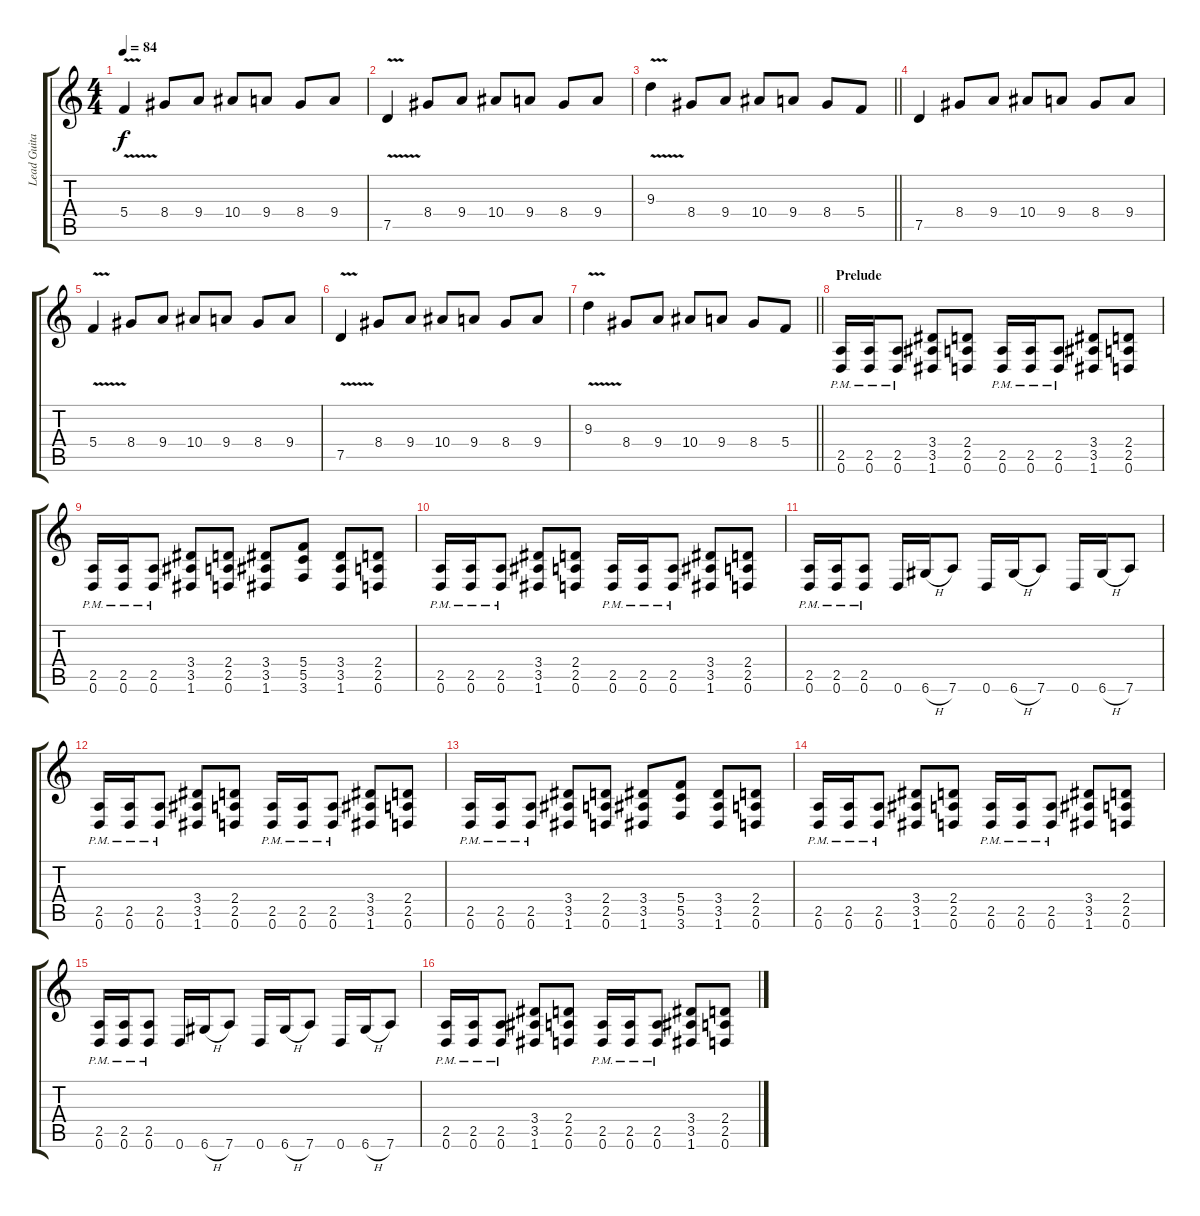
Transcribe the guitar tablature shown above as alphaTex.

\track ("Lead Guitar" "Lead Guita") {instrument distortionguitar}
\staff {score tabs}
\tuning (D4 A3 F3 C3 G2 D2) {hide}
\ts (4 4)
\tempo 84
\clef g2
\ks c
5.4{v}.4{dy f} 8.4.8 9.4.8 10.4.8 9.4.8 8.4.8 9.4.8 |
7.5{v}.4 8.4.8 9.4.8 10.4.8 9.4.8 8.4.8 9.4.8 |
\barLineRight lightlight
9.3{v}.4 8.4.8 9.4.8 10.4.8 9.4.8 8.4.8 5.4.8 |
7.5.4 8.4.8 9.4.8 10.4.8 9.4.8 8.4.8 9.4.8 |
5.4{v}.4 8.4.8 9.4.8 10.4.8 9.4.8 8.4.8 9.4.8 |
7.5{v}.4 8.4.8 9.4.8 10.4.8 9.4.8 8.4.8 9.4.8 |
\barLineRight lightlight
9.3{v}.4 8.4.8 9.4.8 10.4.8 9.4.8 8.4.8 5.4.8 |
\section ("" "Prelude")
(2.5{pm} 0.6{pm}).16 (2.5{pm} 0.6{pm}).16 (2.5{pm} 0.6{pm}).8 (3.4 3.5 1.6).8 (2.4 2.5 0.6).8 (2.5{pm} 0.6{pm}).16 (2.5{pm} 0.6{pm}).16 (2.5{pm} 0.6{pm}).8 (3.4 3.5 1.6).8 (2.4 2.5 0.6).8 |
(2.5{pm} 0.6{pm}).16 (2.5{pm} 0.6{pm}).16 (2.5{pm} 0.6{pm}).8 (3.4 3.5 1.6).8 (2.4 2.5 0.6).8 (3.4 3.5 1.6).8 (5.4 5.5 3.6).8 (3.4 3.5 1.6).8 (2.4 2.5 0.6).8 |
(2.5{pm} 0.6{pm}).16 (2.5{pm} 0.6{pm}).16 (2.5{pm} 0.6{pm}).8 (3.4 3.5 1.6).8 (2.4 2.5 0.6).8 (2.5{pm} 0.6{pm}).16 (2.5{pm} 0.6{pm}).16 (2.5{pm} 0.6{pm}).8 (3.4 3.5 1.6).8 (2.4 2.5 0.6).8 |
(2.5{pm} 0.6{pm}).16 (2.5{pm} 0.6{pm}).16 (2.5{pm} 0.6{pm}).8 0.6.16 6.6{h}.16 7.6.8 0.6.16 6.6{h}.16 7.6.8 0.6.16 6.6{h}.16 7.6.8 |
(2.5{pm} 0.6{pm}).16 (2.5{pm} 0.6{pm}).16 (2.5{pm} 0.6{pm}).8 (3.4 3.5 1.6).8 (2.4 2.5 0.6).8 (2.5{pm} 0.6{pm}).16 (2.5{pm} 0.6{pm}).16 (2.5{pm} 0.6{pm}).8 (3.4 3.5 1.6).8 (2.4 2.5 0.6).8 |
(2.5{pm} 0.6{pm}).16 (2.5{pm} 0.6{pm}).16 (2.5{pm} 0.6{pm}).8 (3.4 3.5 1.6).8 (2.4 2.5 0.6).8 (3.4 3.5 1.6).8 (5.4 5.5 3.6).8 (3.4 3.5 1.6).8 (2.4 2.5 0.6).8 |
(2.5{pm} 0.6{pm}).16 (2.5{pm} 0.6{pm}).16 (2.5{pm} 0.6{pm}).8 (3.4 3.5 1.6).8 (2.4 2.5 0.6).8 (2.5{pm} 0.6{pm}).16 (2.5{pm} 0.6{pm}).16 (2.5{pm} 0.6{pm}).8 (3.4 3.5 1.6).8 (2.4 2.5 0.6).8 |
(2.5{pm} 0.6{pm}).16 (2.5{pm} 0.6{pm}).16 (2.5{pm} 0.6{pm}).8 0.6.16 6.6{h}.16 7.6.8 0.6.16 6.6{h}.16 7.6.8 0.6.16 6.6{h}.16 7.6.8 |
(2.5{pm} 0.6{pm}).16 (2.5{pm} 0.6{pm}).16 (2.5{pm} 0.6{pm}).8 (3.4 3.5 1.6).8 (2.4 2.5 0.6).8 (2.5{pm} 0.6{pm}).16 (2.5{pm} 0.6{pm}).16 (2.5{pm} 0.6{pm}).8 (3.4 3.5 1.6).8 (2.4 2.5 0.6).8
